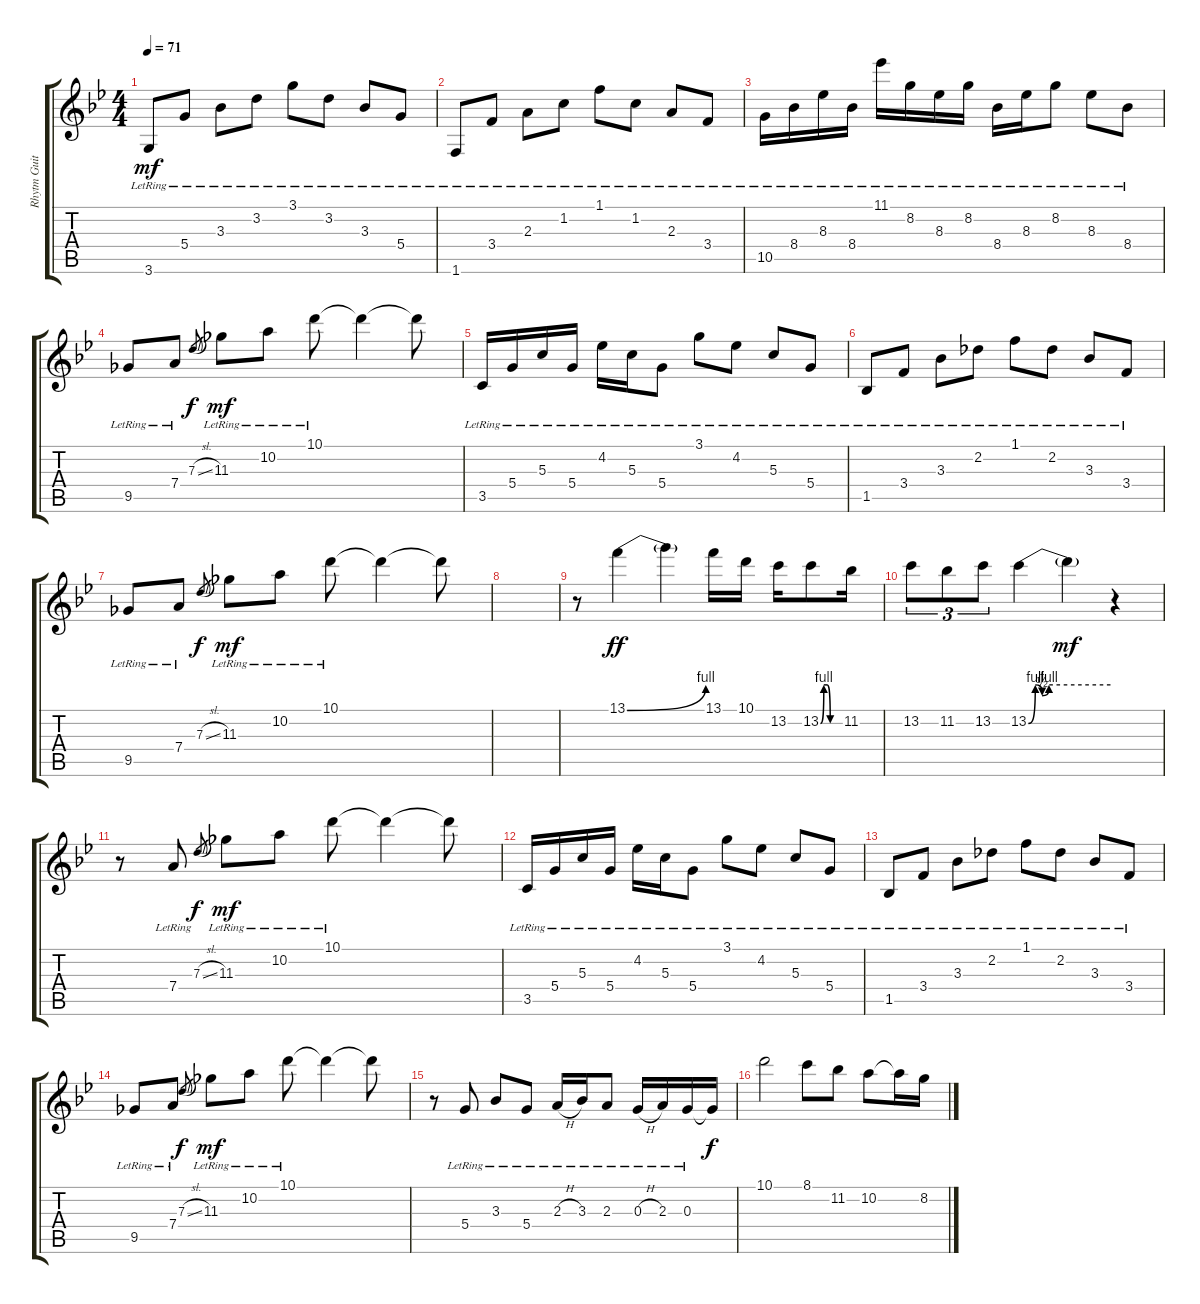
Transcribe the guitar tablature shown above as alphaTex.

\track ("Rhytm Guitar" "Rhytm Guit") {instrument electricguitarjazz}
\staff {score tabs}
\tuning (E4 B3 G3 D3 A2 E2) {hide}
\ts (4 4)
\tempo 71
\clef g2
\ks gminor
3.6{lr}.8{dy mf instrument electricguitarjazz} 5.4{lr}.8 3.3{lr}.8 3.2{lr}.8 3.1{lr}.8 3.2{lr}.8 3.3{lr}.8 5.4{lr}.8 |
1.6{lr}.8 3.4{lr}.8 2.3{lr}.8 1.2{lr}.8 1.1{lr}.8 1.2{lr}.8 2.3{lr}.8 3.4{lr}.8 |
10.5{lr}.16 8.4{lr}.16 8.3{lr}.16 8.4{lr}.16 11.1{lr}.16 8.2{lr}.16 8.3{lr}.16 8.2{lr}.16 8.4{lr}.16 8.3{lr}.16 8.2{lr}.8 8.3{lr}.8 8.4{lr}.8 |
9.5{lr}.8 7.4{lr}.8 7.3{sl}.8{gr dy f} 11.3{lr}.8{dy mf} 10.2{lr}.8 10.1{lr}.8 10.1{t}.4 10.1{t}.8 |
3.5{lr}.16 5.4{lr}.16 5.3{lr}.16 5.4{lr}.16 4.2{lr}.16 5.3{lr}.16 5.4{lr}.8 3.1{lr}.8 4.2{lr}.8 5.3{lr}.8 5.4{lr}.8 |
1.5{lr}.8 3.4{lr}.8 3.3{lr}.8 2.2{lr}.8 1.1{lr}.8 2.2{lr}.8 3.3{lr}.8 3.4{lr}.8 |
9.5{lr}.8 7.4{lr}.8 7.3{sl}.8{gr dy f} 11.3{lr}.8{dy mf} 10.2{lr}.8 10.1{lr}.8 10.1{t}.4 10.1{t}.8 |
|
r.8 13.1{be (bend 0 0 60 4)}.4{dy ff} 13.1{t}.4 13.1.16 10.1.16 13.2.16 13.2{be (custom 0 0 10 4 20 4 30 0 60 0)}.8 11.2.16 |
13.2.8{tu (3 2)} 11.2.8{tu (3 2)} 13.2.8{tu (3 2)} 13.2{be (custom 0 0 5 4 10 2 15 4 60 4)}.4 13.2{t}.4{dy mf} r.4 |
r.8 7.4{lr}.8 7.3{sl}.8{gr dy f} 11.3{lr}.8{dy mf} 10.2{lr}.8 10.1{lr}.8 10.1{t}.4 10.1{t}.8 |
3.5{lr}.16 5.4{lr}.16 5.3{lr}.16 5.4{lr}.16 4.2{lr}.16 5.3{lr}.16 5.4{lr}.8 3.1{lr}.8 4.2{lr}.8 5.3{lr}.8 5.4{lr}.8 |
1.5{lr}.8 3.4{lr}.8 3.3{lr}.8 2.2{lr}.8 1.1{lr}.8 2.2{lr}.8 3.3{lr}.8 3.4{lr}.8 |
9.5{lr}.8 7.4{lr}.8 7.3{sl}.8{gr dy f} 11.3{lr}.8{dy mf} 10.2{lr}.8 10.1{lr}.8 10.1{t}.4 10.1{t}.8 |
r.8 5.4{lr}.8 3.3{lr}.8 5.4{lr}.8 2.3{h lr}.16 3.3{lr}.16 2.3{lr}.8 0.3{h lr}.16 2.3{lr}.16 0.3{lr}.16 0.3{t}.16{dy f} |
10.1.2 8.1.8 11.2.8 10.2.8 10.2{t}.16 8.2.16
